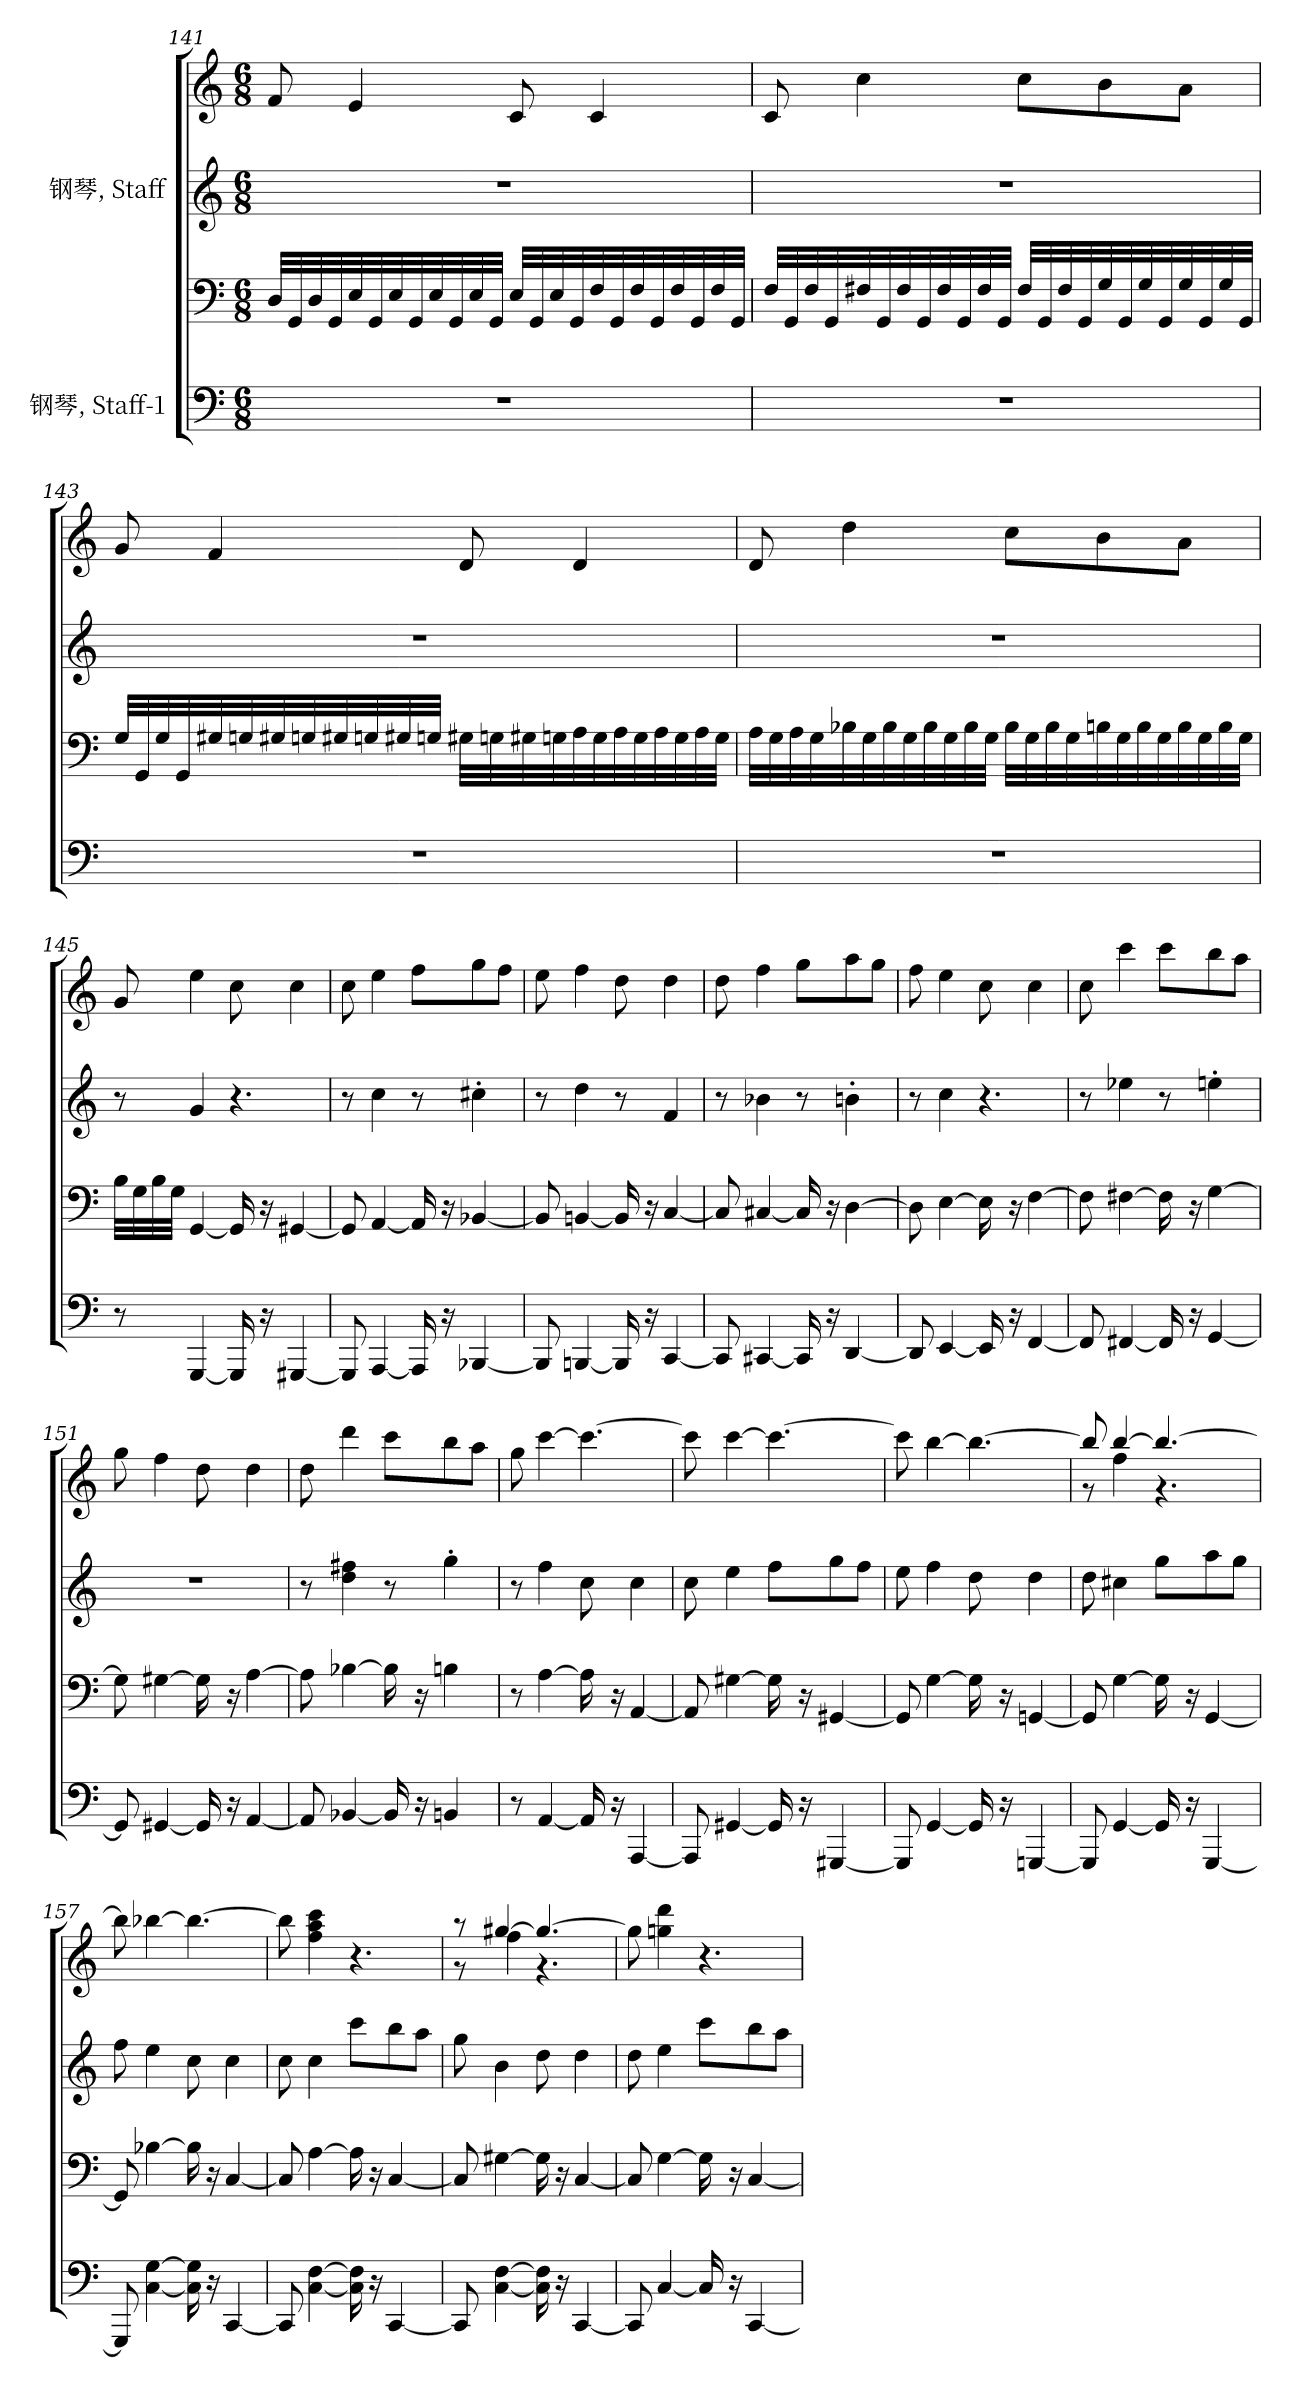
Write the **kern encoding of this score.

**kern	**kern	**kern	**kern
*part2	*part2	*part1	*part1
*staff4	*staff3	*staff2	*staff1
*I"钢琴, Staff-1	*	*I"钢琴, Staff	*
!!LO:LB:g=z
*clefF4	*clefF4	*clefG2	*clefG2
*k[]	*k[]	*k[]	*k[]
*M6/8	*M6/8	*M6/8	*M6/8
=141	=141	=141	=141
2.r	32D/LLL	2.r	8f/
.	32GG/	.	.
.	32D/	.	.
.	32GG/	.	.
.	32E/	.	4e/
.	32GG/	.	.
.	32E/	.	.
.	32GG/	.	.
.	32E/	.	.
.	32GG/	.	.
.	32E/	.	.
.	32GG/JJJ	.	.
.	32E/LLL	.	8c/
.	32GG/	.	.
.	32E/	.	.
.	32GG/	.	.
.	32F/	.	4c/
.	32GG/	.	.
.	32F/	.	.
.	32GG/	.	.
.	32F/	.	.
.	32GG/	.	.
.	32F/	.	.
.	32GG/JJJ	.	.
!!LO:PB:g=z
=142	=142	=142	=142
2.r	32F/LLL	2.r	8c/
.	32GG/	.	.
.	32F/	.	.
.	32GG/	.	.
.	32F#X/	.	4cc\
.	32GG/	.	.
.	32F#/	.	.
.	32GG/	.	.
.	32F#/	.	.
.	32GG/	.	.
.	32F#/	.	.
.	32GG/JJJ	.	.
.	32F#/LLL	.	8cc\L
.	32GG/	.	.
.	32F#/	.	.
.	32GG/	.	.
.	32G/	.	8b\
.	32GG/	.	.
.	32G/	.	.
.	32GG/	.	.
.	32G/	.	8a\J
.	32GG/	.	.
.	32G/	.	.
.	32GG/JJJ	.	.
!!LO:LB:g=z
=143	=143	=143	=143
2.r	32G/LLL	2.r	8g/
.	32GG/	.	.
.	32G/	.	.
.	32GG/	.	.
.	32G#X/	.	4f/
.	32Gn/	.	.
.	32G#X/	.	.
.	32Gn/	.	.
.	32G#X/	.	.
.	32Gn/	.	.
.	32G#X/	.	.
.	32Gn/JJJ	.	.
.	32G#X\LLL	.	8d/
.	32Gn\	.	.
.	32G#X\	.	.
.	32Gn\	.	.
.	32A\	.	4d/
.	32G\	.	.
.	32A\	.	.
.	32G\	.	.
.	32A\	.	.
.	32G\	.	.
.	32A\	.	.
.	32G\JJJ	.	.
!!LO:LB:g=z
=144	=144	=144	=144
2.r	32A\LLL	2.r	8d/
.	32G\	.	.
.	32A\	.	.
.	32G\	.	.
.	32B-X\	.	4dd\
.	32G\	.	.
.	32B-\	.	.
.	32G\	.	.
.	32B-\	.	.
.	32G\	.	.
.	32B-\	.	.
.	32G\JJJ	.	.
.	32B-\LLL	.	8cc\L
.	32G\	.	.
.	32B-\	.	.
.	32G\	.	.
.	32Bn\	.	8b\
.	32G\	.	.
.	32B\	.	.
.	32G\	.	.
.	32B\	.	8a\J
.	32G\	.	.
.	32B\	.	.
.	32G\JJJ	.	.
=145	=145	=145	=145
8r	32B\LLL	8r	8g/
.	32G\	.	.
.	32B\	.	.
.	32G\JJJ	.	.
[4GGG/	[4GG/	4g/	4ee\
16GGG/]	16GG/]	4.r	8cc\
16r	16r	.	.
[4GGG#X/	[4GG#X/	.	4cc\
=146	=146	=146	=146
8GGG#/]	8GG#/]	8r	8cc\
[4AAA/	[4AA/	4cc\	4ee\
16AAA/]	16AA/]	8r	8ff\L
16r	16r	.	.
[4BBB-X/	[4BB-X/	4cc#X'\	8gg\
.	.	.	8ff\J
!!LO:PB:g=z
=147	=147	=147	=147
8BBB-/]	8BB-/]	8r	8ee\
[4BBBn/	[4BBn/	4dd\	4ff\
16BBB/]	16BB/]	8r	8dd\
16r	16r	.	.
[4CC/	[4C/	4f/	4dd\
=148	=148	=148	=148
8CC/]	8C/]	8r	8dd\
[4CC#X/	[4C#X/	4b-X\	4ff\
16CC#/]	16C#/]	8r	8gg\L
16r	16r	.	.
[4DD/	[4D\	4bn'\	8aa\
.	.	.	8gg\J
=149	=149	=149	=149
8DD/]	8D\]	8r	8ff\
[4EE/	[4E\	4cc\	4ee\
16EE/]	16E\]	4.r	8cc\
16r	16r	.	.
[4FF/	[4F\	.	4cc\
=150	=150	=150	=150
8FF/]	8F\]	8r	8cc\
[4FF#X/	[4F#X\	4ee-X\	4ccc\
16FF#/]	16F#\]	8r	8ccc\L
16r	16r	.	.
[4GG/	[4G\	4een'\	8bb\
.	.	.	8aa\J
=151	=151	=151	=151
8GG/]	8G\]	2.r	8gg\
[4GG#X/	[4G#X\	.	4ff\
16GG#/]	16G#\]	.	8dd\
16r	16r	.	.
[4AA/	[4A\	.	4dd\
!!LO:LB:g=z
=152	=152	=152	=152
8AA/]	8A\]	8r	8dd\
[4BB-X/	[4B-X\	4dd\ 4ff#X\	4ddd\
16BB-/]	16B-\]	8r	8ccc\L
16r	16r	.	.
4BBn/	4Bn\	4gg'\	8bb\
.	.	.	8aa\J
=153	=153	=153	=153
8r	8r	8r	8gg\
[4AA/	[4A\	4ff\	[4ccc\
16AA/]	16A\]	8cc\	4.ccc\_
16r	16r	.	.
[4AAA/	[4AA/	4cc\	.
=154	=154	=154	=154
8AAA/]	8AA/]	8cc\	8ccc\]
[4GG#X/	[4G#X\	4ee\	[4ccc\
16GG#/]	16G#\]	8ff\L	4.ccc\_
16r	16r	.	.
[4GGG#X/	[4GG#X/	8gg\	.
.	.	8ff\J	.
=155	=155	=155	=155
8GGG#/]	8GG#/]	8ee\	8ccc\]
[4GG/	[4G\	4ff\	[4bb\
16GG/]	16G\]	8dd\	4.bb\_
16r	16r	.	.
[4GGGn/	[4GGn/	4dd\	.
=156	=156	=156	=156
*	*	*	*^
8GGG/]	8GG/]	8dd\	8bb/]	8r
[4GG/	[4G\	4cc#X\	[4bb/	4ff\
16GG/]	16G\]	8gg\L	4.bb/_	4.r
16r	16r	.	.	.
[4GGG/	[4GG/	8aa\	.	.
.	.	8gg\J	.	.
*	*	*	*v	*v
!!LO:LB:g=z
=157	=157	=157	=157
8GGG/]	8GG/]	8ff\	8bb\]
[4C\ [4G\	[4B-X\	4ee\	[4bb-X\
16C\] 16G\]	16B-\]	8cc\	4.bb-\_
16r	16r	.	.
[4CC/	[4C/	4cc\	.
=158	=158	=158	=158
8CC/]	8C/]	8cc\	8bb-\]
[4C\ [4F\	[4A\	4cc\	4ff\ 4aa\ 4ccc\
16C\] 16F\]	16A\]	8ccc\L	4.r
16r	16r	.	.
[4CC/	[4C/	8bb\	.
.	.	8aa\J	.
=159	=159	=159	=159
*	*	*	*^
8CC/]	8C/]	8gg\	8r	8r
[4C\ [4F\	[4G#X\	4b\	[4gg#X/	4ff\
16C\] 16F\]	16G#\]	8dd\	4.gg#/_	4.r
16r	16r	.	.	.
[4CC/	[4C/	4dd\	.	.
*	*	*	*v	*v
=160	=160	=160	=160
8CC/]	8C/]	8dd\	8gg#\]
[4C/	[4G\	4ee\	4ggn\ 4ddd\
16C/]	16G\]	8ccc\L	4.r
16r	16r	.	.
[4CC/	[4C/	8bb\	.
.	.	8aa\J	.
=	=	=	=
*-	*-	*-	*-
